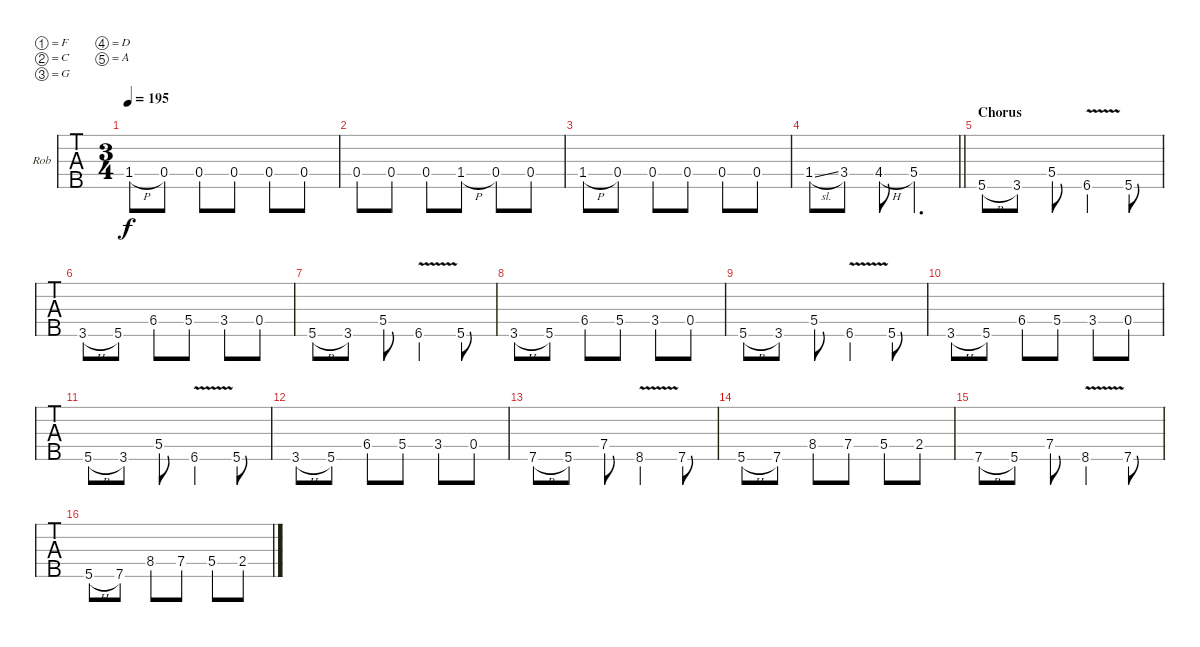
\bracketExtendMode groupsimilarinstruments
\firstSystemTrackNameOrientation horizontal
\otherSystemsTrackNameOrientation horizontal
\track ("Bass" "Rob") {instrument electricbassfinger}
\staff {tabs}
\tuning (F2 C2 G1 D1 A0)
\ts (3 4)
\tempo 195
\clef f4
\ks c
1.4{h}.8{dy f} 0.4.8 0.4.8 0.4.8 0.4.8 0.4.8 |
0.4.8 0.4.8 0.4.8 1.4{h}.8 0.4.8 0.4.8 |
1.4{h}.8 0.4.8 0.4.8 0.4.8 0.4.8 0.4.8 |
\barLineRight lightlight
1.4{sl}.8 3.4.8 4.4{h}.8 5.4.4{d} |
\section ("" "Chorus")
5.5{h}.8 3.5.8 5.4.8 6.5{v}.4 5.5.8 |
3.5{h}.8 5.5.8 6.4.8 5.4.8 3.4.8 0.4.8 |
5.5{h}.8 3.5.8 5.4.8 6.5{v}.4 5.5.8 |
3.5{h}.8 5.5.8 6.4.8 5.4.8 3.4.8 0.4.8 |
5.5{h}.8 3.5.8 5.4.8 6.5{v}.4 5.5.8 |
3.5{h}.8 5.5.8 6.4.8 5.4.8 3.4.8 0.4.8 |
5.5{h}.8 3.5.8 5.4.8 6.5{v}.4 5.5.8 |
3.5{h}.8 5.5.8 6.4.8 5.4.8 3.4.8 0.4.8 |
7.5{h}.8 5.5.8 7.4.8 8.5{v}.4 7.5.8 |
5.5{h}.8 7.5.8 8.4.8 7.4.8 5.4.8 2.4.8 |
7.5{h}.8 5.5.8 7.4.8 8.5{v}.4 7.5.8 |
5.5{h}.8 7.5.8 8.4.8 7.4.8 5.4.8 2.4.8
